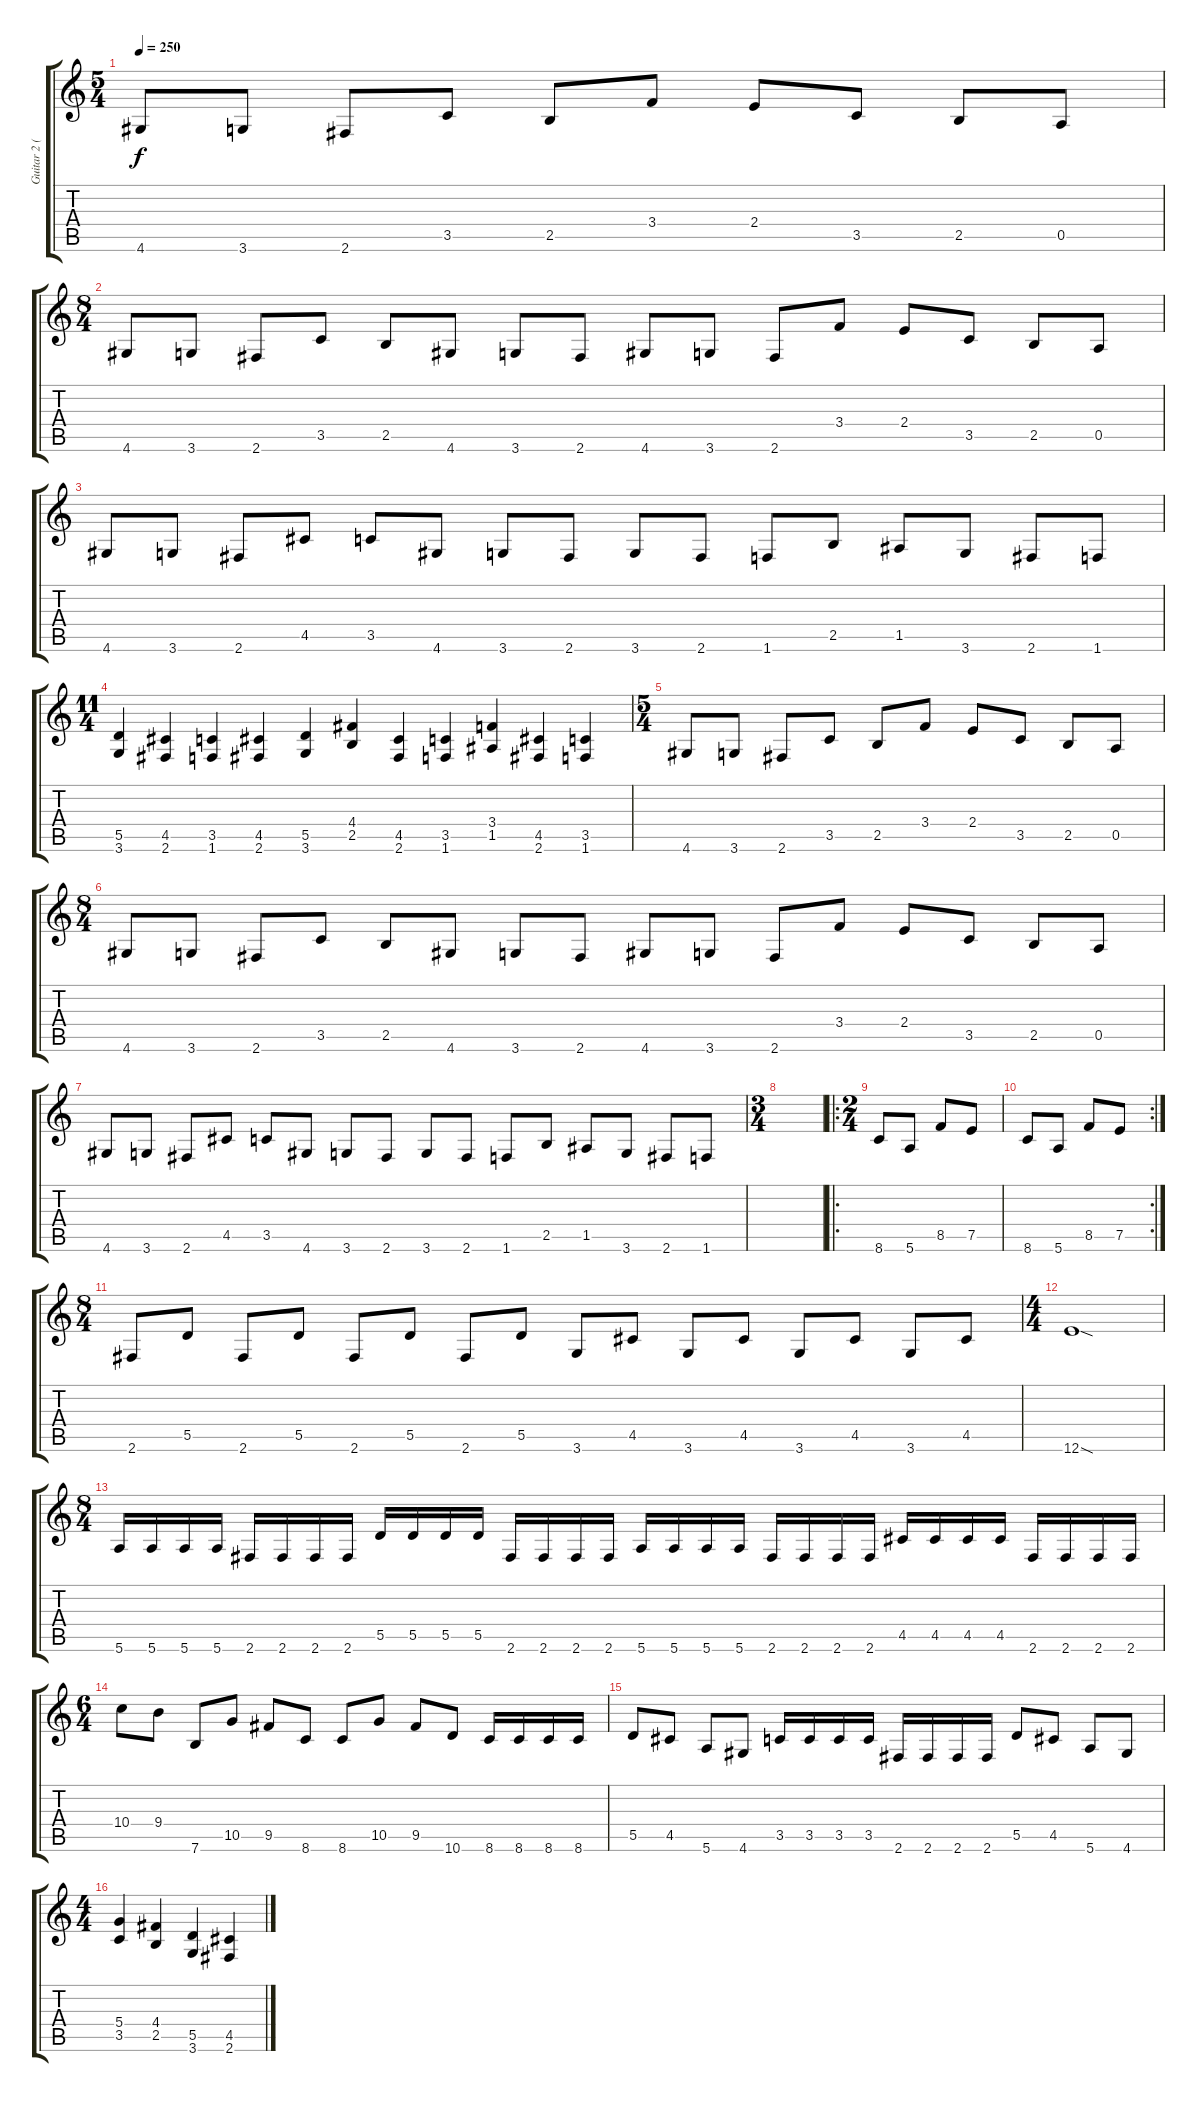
\track ("Guitar 2 (Matt Sotelo)" "Guitar 2 (") {instrument distortionguitar}
\staff {score tabs}
\tuning (E4 B3 G3 D3 A2 E2) {hide}
\ts (5 4)
\tempo 250
\clef g2
\ks c
4.6.8{dy f} 3.6.8 2.6.8 3.5.8 2.5.8 3.4.8 2.4.8 3.5.8 2.5.8 0.5.8 |
\ts (8 4)
4.6.8 3.6.8 2.6.8 3.5.8 2.5.8 4.6.8 3.6.8 2.6.8 4.6.8 3.6.8 2.6.8 3.4.8 2.4.8 3.5.8 2.5.8 0.5.8 |
4.6.8 3.6.8 2.6.8 4.5.8 3.5.8 4.6.8 3.6.8 2.6.8 3.6.8 2.6.8 1.6.8 2.5.8 1.5.8 3.6.8 2.6.8 1.6.8 |
\ts (11 4)
(5.5 3.6).4 (4.5 2.6).4 (3.5 1.6).4 (4.5 2.6).4 (5.5 3.6).4 (4.4 2.5).4 (4.5 2.6).4 (3.5 1.6).4 (3.4 1.5).4 (4.5 2.6).4 (3.5 1.6).4 |
\ts (5 4)
4.6.8 3.6.8 2.6.8 3.5.8 2.5.8 3.4.8 2.4.8 3.5.8 2.5.8 0.5.8 |
\ts (8 4)
4.6.8 3.6.8 2.6.8 3.5.8 2.5.8 4.6.8 3.6.8 2.6.8 4.6.8 3.6.8 2.6.8 3.4.8 2.4.8 3.5.8 2.5.8 0.5.8 |
4.6.8 3.6.8 2.6.8 4.5.8 3.5.8 4.6.8 3.6.8 2.6.8 3.6.8 2.6.8 1.6.8 2.5.8 1.5.8 3.6.8 2.6.8 1.6.8 |
\ts (3 4)
|
\ro
\ts (2 4)
8.6.8 5.6.8 8.5.8 7.5.8 |
\rc 2
8.6.8 5.6.8 8.5.8 7.5.8 |
\ts (8 4)
2.6.8 5.5.8 2.6.8 5.5.8 2.6.8 5.5.8 2.6.8 5.5.8 3.6.8 4.5.8 3.6.8 4.5.8 3.6.8 4.5.8 3.6.8 4.5.8 |
\ts (4 4)
12.6{sod}.1 |
\ts (8 4)
5.6.16 5.6.16 5.6.16 5.6.16 2.6.16 2.6.16 2.6.16 2.6.16 5.5.16 5.5.16 5.5.16 5.5.16 2.6.16 2.6.16 2.6.16 2.6.16 5.6.16 5.6.16 5.6.16 5.6.16 2.6.16 2.6.16 2.6.16 2.6.16 4.5.16 4.5.16 4.5.16 4.5.16 2.6.16 2.6.16 2.6.16 2.6.16 |
\ts (6 4)
10.4.8 9.4.8 7.6.8 10.5.8 9.5.8 8.6.8 8.6.8 10.5.8 9.5.8 10.6.8 8.6.16 8.6.16 8.6.16 8.6.16 |
5.5.8 4.5.8 5.6.8 4.6.8 3.5.16 3.5.16 3.5.16 3.5.16 2.6.16 2.6.16 2.6.16 2.6.16 5.5.8 4.5.8 5.6.8 4.6.8 |
\ts (4 4)
(5.4 3.5).4 (4.4 2.5).4 (5.5 3.6).4 (4.5 2.6).4
